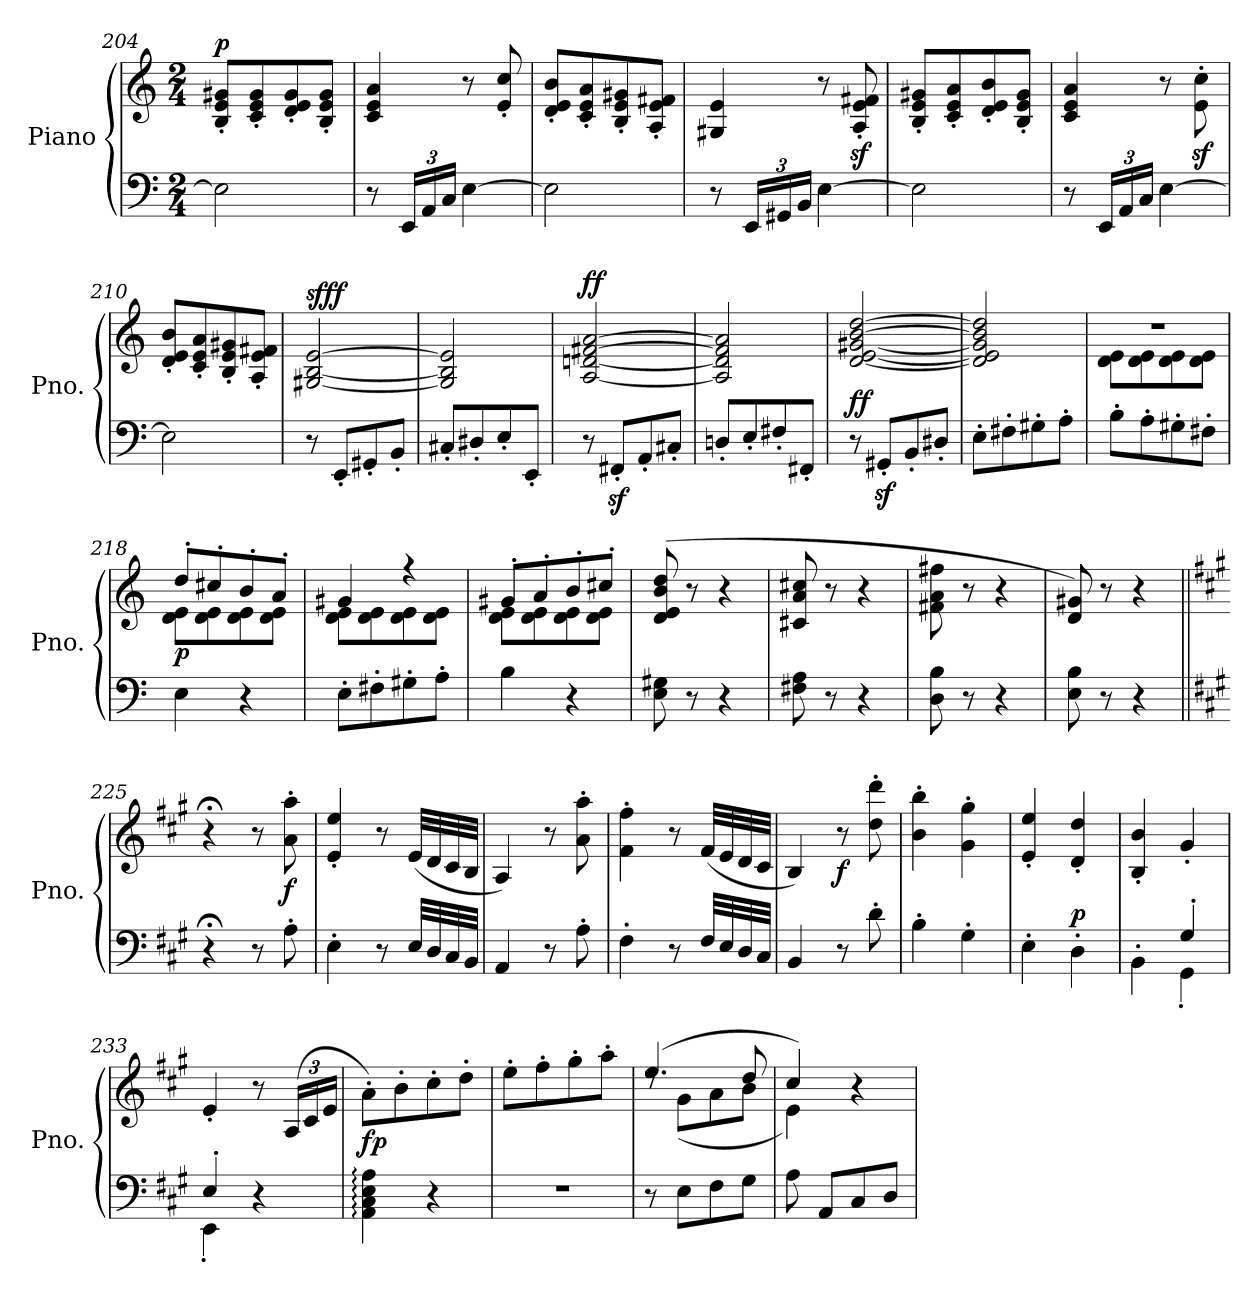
**kern	**kern	**dynam
*part1	*part1	*part1
*staff2	*staff1	*staff1/2
*I"Piano	*	*
*I'Pno.	*	*
*clefF4	*clefG2	*
*k[]	*k[]	*
*M2/4	*M2/4	*
=204	=204	=204
!	!	!LO:DY:a
2E\]	8B/' 8e/' 8g#X/'L	p
.	8c/' 8e/' 8g#/'	.
.	8d/' 8e/' 8g#/'	.
.	8B/' 8e/' 8g#/'J	.
=205	=205	=205
8r	4c/ 4e/ 4a/	.
*Xbrackettup	*	*
24EE/LL	.	.
24AA/	.	.
24C/JJ	.	.
!	!	!LO:DY:b=2
!	!	!LO:DY:n=1:a
[4E\	8r	other-dynamics sf
.	8e/' 8cc/'	.
=206	=206	=206
2E\]	8d/' 8e/' 8b/'L	.
.	8c/' 8e/' 8a/'	.
.	8B/' 8e/' 8g#X/'	.
.	8A/' 8e/' 8f#X/'J	.
!!LO:LB:g=z
=207	=207	=207
8r	4G#X/ 4e/	.
24EE/LL	.	.
24GG#X/	.	.
!	!	!LO:DY:b=2
24BB/JJ	.	other-dynamics
[4E\	8r	.
.	8A/z>' 8e/z>' 8f#X/z>'	.
=208	=208	=208
2E\]	8B/' 8e/' 8g#X/'L	.
.	8c/' 8e/' 8a/'	.
.	8d/' 8e/' 8b/'	.
.	8B/' 8e/' 8g#/'J	.
=209	=209	=209
8r	4c/ 4e/ 4a/	.
24EE/LL	.	.
24AA/	.	.
24C/JJ	.	.
!	!	!LO:DY:b=2
[4E\	8r	other-dynamics
.	8e\z>' 8cc\z>'	.
=210	=210	=210
2E\]	8d/' 8e/' 8b/'L	.
.	8c/' 8e/' 8a/'	.
.	8B/' 8e/' 8g#X/'	.
.	8A/' 8e/' 8f#X/'J	.
=211	=211	=211
!	!	!LO:DY:b=2
!	!	!LO:DY:n=1:a
8r	[2G#X/ [2B/ [2e/	sf ff
8EE'/L	.	.
8GG#X'/	.	.
8BB'/J	.	.
=212	=212	=212
8C#X'/L	2G#/] 2B/] 2e/]	.
8D#X'/	.	.
8E'/	.	.
8EE'/J	.	.
!!LO:LB:g=z
=213	=213	=213
!	!	!LO:DY:a
8r	[2A/ [2dn/ [2f#X/ [2a/	ff
8FF#Xz<'/L	.	.
8AA'/	.	.
8C#X'/J	.	.
=214	=214	=214
8Dn'/L	2A/] 2d/] 2f#/] 2a/]	.
8E'/	.	.
8F#X'/	.	.
8FF#X'/J	.	.
=215	=215	=215
!	!	!LO:DY:a=2
8r	[2d/ [2e/ [2g#X/ [2b/ [2dd/	ff
8GG#Xz<'/L	.	.
8BB'/	.	.
8D#X'/J	.	.
=216	=216	=216
8E'\L	2d/] 2e/] 2g#/] 2b/] 2dd/]	.
8F#X'\	.	.
8G#X'\	.	.
8A'\J	.	.
=217	=217	=217
*	*^	*
8B'\L	2r	8d\ 8e\L	.
8A'\	.	8d\ 8e\	.
8G#X'\	.	8d\ 8e\	.
8F#X'\J	.	8d\ 8e\J	.
=218	=218	=218	=218
!	!	!	!LO:DY:b
4E\	8dd'/L	8d\ 8e\L	p
.	8cc#X'/	8d\ 8e\	.
4r	8b'/	8d\ 8e\	.
.	8a'/J	8d\ 8e\J	.
!!LO:LB:g=z	!!
=219	=219	=219	=219
8E'\L	4g#X/	8d\ 8e\L	.
8F#X'\	.	8d\ 8e\	.
8G#X'\	4r	8d\ 8e\	.
8A'\J	.	8d\ 8e\J	.
=220	=220	=220	=220
4B\	8g#X'/L	8d\ 8e\L	.
.	8a'/	8d\ 8e\	.
4r	8b'/	8d\ 8e\	.
.	8cc#X'/J	8d\ 8e\J	.
=221	=221	=221	=221
!	!	!	!LO:DY:b
*	*v	*v	*
8E\ 8G#X\	(8d/ 8e/ 8b/ 8dd/	other-dynamics
8r	8r	.
4r	4r	.
=222	=222	=222
8F#X\ 8A\	8c#X/ 8a/ 8cc#X/	.
8r	8r	.
4r	4r	.
=223	=223	=223
8D\ 8B\	8f#X\ 8a\ 8ff#X\	.
8r	8r	.
4r	4r	.
=224	=224	=224
8E\ 8B\	8d/ 8g#X/)	.
8r	8r	.
4r	4r	.
!!LO:PB:g=z
=225||	=225||	=225||
*k[f#c#g#]	*k[f#c#g#]	*
4r;<	4r;<	.
8r	8r	.
!	!	!LO:DY:b
8A'\	8a\' 8aa\'	f
=226	=226	=226
4E'\	4e/' 4ee/'	.
8r	8r	.
32E/LLL	(32e/LLL	.
32D/	32d/	.
32C#/	32c#/	.
32BB/JJJ	32B/JJJ	.
=227	=227	=227
4AA/	4A/)	.
8r	8r	.
8A'\	8a\' 8aa\'	.
=228	=228	=228
4F#'\	4f#\' 4ff#\'	.
8r	8r	.
32F#/LLL	(32f#/LLL	.
32E/	32e/	.
32D/	32d/	.
32C#/JJJ	32c#/JJJ	.
=229	=229	=229
4BB/	4B/)	.
!	!	!LO:DY:b
8r	8r	f
8d'\	8dd\' 8ddd\'	.
=230	=230	=230
4B'\	4b\' 4bb\'	.
4G#'\	4g#\' 4gg#\'	.
=231	=231	=231
4E'\	4e/' 4ee/'	.
!	!	!LO:DY:a=2
4D'\	4d/' 4dd/'	p
=232	=232	=232
*^	*^	*
4ryy	4BB'\	4B/' 4b/'	4ryy	.
4G#'/	4GG#'\	4g#'/	4ryy	.
=233	=233	=233	=233	=233
4E'/	4EE'\	4e'/	4ryy	.
4ryy	4r	8r	4ryy	.
*	*	*Xbrackettup	*	*
.	.	(24A/LL	.	.
.	.	24c#/	.	.
.	.	24e/JJ	.	.
*v	*v	*	*	*
*	*v	*v	*
!!LO:LB:g=z
=234	=234	=234
!	!	!LO:DY:b
4AA\: 4C#\: 4E\: 4A\:	8a'\L)	fp
.	8b'\	.
4r	8cc#'\	.
.	8dd'\J	.
=235	=235	=235
2r	8ee'\L	.
.	8ff#'\	.
.	8gg#'\	.
.	8aa'\J	.
=236	=236	=236
*	*^	*
8r	(4.ee/	8rdd	.
8E\L	.	(8g#\L	.
8F#\	.	8a\	.
8G#\J	8dd/	8b\J	.
=237	=237	=237	=237
*^	*	*	*
4ryy	8A\	4cc#/)	4e\)	.
.	8AA/L	.	.	.
4ryy	8C#/	4r	4ryy	.
.	8D/J	.	.	.
*v	*v	*	*	*
*	*v	*v	*
=	=	=
*-	*-	*-
